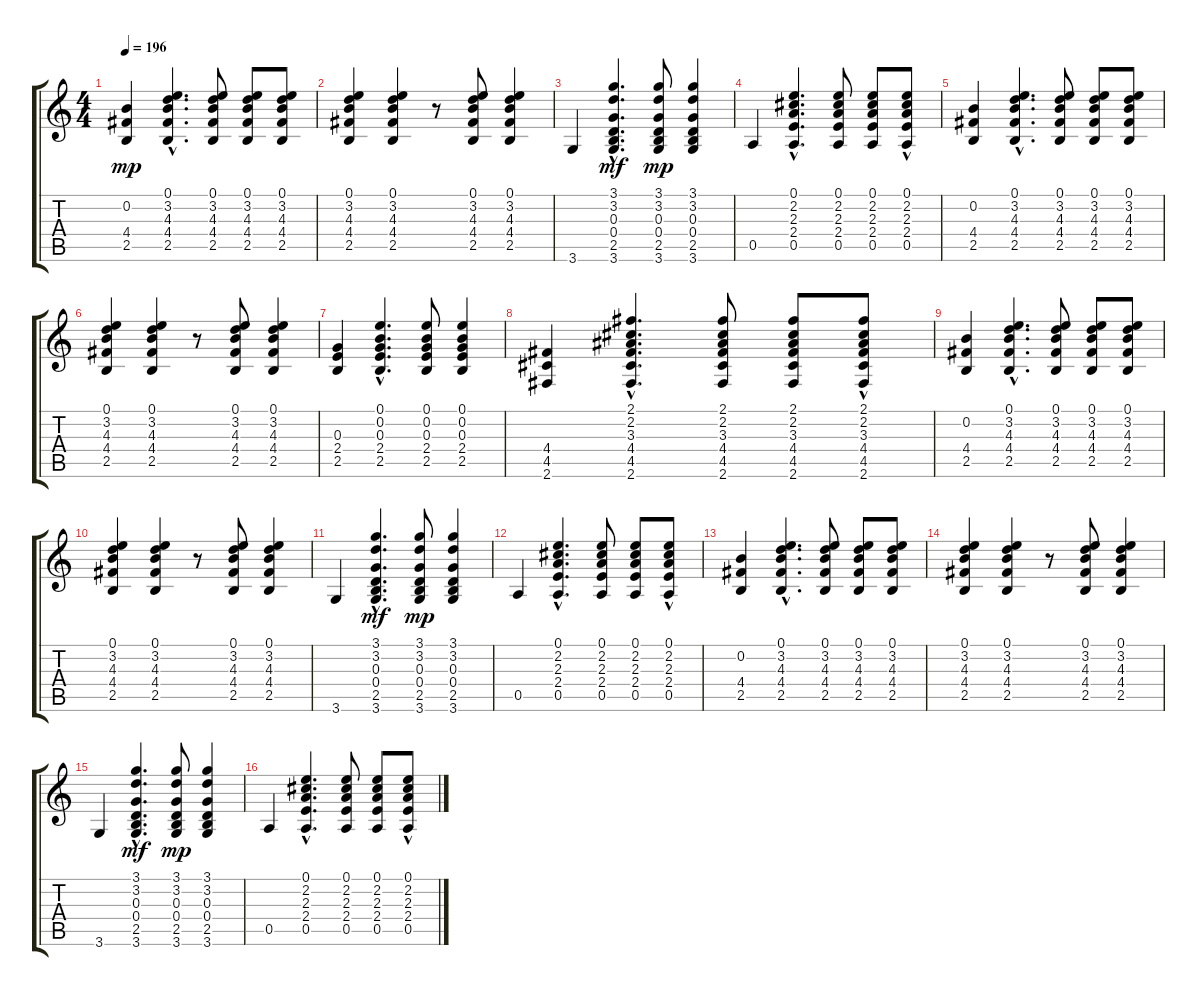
\track "" {instrument acousticguitarsteel}
\staff {score tabs}
\tuning (E4 B3 G3 D3 A2 E2) {hide}
\ts (4 4)
\tempo 196
\clef g2
\ks c
(0.2 4.4 2.5).4{dy mp} (0.1{hac} 3.2{hac} 4.3{hac} 4.4{hac} 2.5{hac}).4{d} (0.1 3.2 4.3 4.4 2.5).8 (0.1 3.2 4.3 4.4 2.5).8 (0.1 3.2 4.3 4.4 2.5).8 |
(0.1 3.2 4.3 4.4 2.5).4 (0.1 3.2 4.3 4.4 2.5).4 r.8 (0.1 3.2 4.3 4.4 2.5).8 (0.1 3.2 4.3 4.4 2.5).4 |
3.6.4 (3.1{hac} 3.2{hac} 0.3{hac} 0.4{hac} 2.5{hac} 3.6{hac}).4{d dy mf} (3.1 3.2 0.3 0.4 2.5 3.6).8{dy mp} (3.1 3.2 0.3 0.4 2.5 3.6).4 |
0.5.4 (0.1{hac} 2.2{hac} 2.3{hac} 2.4{hac} 0.5{hac}).4{d} (0.1 2.2 2.3 2.4 0.5).8 (0.1 2.2 2.3 2.4 0.5).8 (0.1{hac} 2.2{hac} 2.3 2.4 0.5).8 |
(0.2 4.4 2.5).4 (0.1{hac} 3.2{hac} 4.3{hac} 4.4{hac} 2.5{hac}).4{d} (0.1 3.2 4.3 4.4 2.5).8 (0.1 3.2 4.3 4.4 2.5).8 (0.1 3.2 4.3 4.4 2.5).8 |
(0.1 3.2 4.3 4.4 2.5).4 (0.1 3.2 4.3 4.4 2.5).4 r.8 (0.1 3.2 4.3 4.4 2.5).8 (0.1 3.2 4.3 4.4 2.5).4 |
(0.3 2.4 2.5).4 (0.1{hac} 0.2{hac} 0.3{hac} 2.4{hac} 2.5{hac}).4{d} (0.1 0.2 0.3 2.4 2.5).8 (0.1 0.2 0.3 2.4 2.5).4 |
(4.4 4.5 2.6).4 (2.1{hac} 2.2{hac} 3.3{hac} 4.4{hac} 4.5{hac} 2.6{hac}).4{d} (2.1 2.2 3.3 4.4 4.5 2.6).8 (2.1 2.2 3.3 4.4 4.5 2.6).8 (2.1{hac} 2.2{hac} 3.3 4.4 4.5 2.6).8 |
(0.2 4.4 2.5).4 (0.1{hac} 3.2{hac} 4.3{hac} 4.4{hac} 2.5{hac}).4{d} (0.1 3.2 4.3 4.4 2.5).8 (0.1 3.2 4.3 4.4 2.5).8 (0.1 3.2 4.3 4.4 2.5).8 |
(0.1 3.2 4.3 4.4 2.5).4 (0.1 3.2 4.3 4.4 2.5).4 r.8 (0.1 3.2 4.3 4.4 2.5).8 (0.1 3.2 4.3 4.4 2.5).4 |
3.6.4 (3.1{hac} 3.2{hac} 0.3{hac} 0.4{hac} 2.5{hac} 3.6{hac}).4{d dy mf} (3.1 3.2 0.3 0.4 2.5 3.6).8{dy mp} (3.1 3.2 0.3 0.4 2.5 3.6).4 |
0.5.4 (0.1{hac} 2.2{hac} 2.3{hac} 2.4{hac} 0.5{hac}).4{d} (0.1 2.2 2.3 2.4 0.5).8 (0.1 2.2 2.3 2.4 0.5).8 (0.1{hac} 2.2{hac} 2.3 2.4 0.5).8 |
(0.2 4.4 2.5).4 (0.1{hac} 3.2{hac} 4.3{hac} 4.4{hac} 2.5{hac}).4{d} (0.1 3.2 4.3 4.4 2.5).8 (0.1 3.2 4.3 4.4 2.5).8 (0.1 3.2 4.3 4.4 2.5).8 |
(0.1 3.2 4.3 4.4 2.5).4 (0.1 3.2 4.3 4.4 2.5).4 r.8 (0.1 3.2 4.3 4.4 2.5).8 (0.1 3.2 4.3 4.4 2.5).4 |
3.6.4 (3.1{hac} 3.2{hac} 0.3{hac} 0.4{hac} 2.5{hac} 3.6{hac}).4{d dy mf} (3.1 3.2 0.3 0.4 2.5 3.6).8{dy mp} (3.1 3.2 0.3 0.4 2.5 3.6).4 |
0.5.4 (0.1{hac} 2.2{hac} 2.3{hac} 2.4{hac} 0.5{hac}).4{d} (0.1 2.2 2.3 2.4 0.5).8 (0.1 2.2 2.3 2.4 0.5).8 (0.1 2.2{hac} 2.3 2.4{hac} 0.5).8
